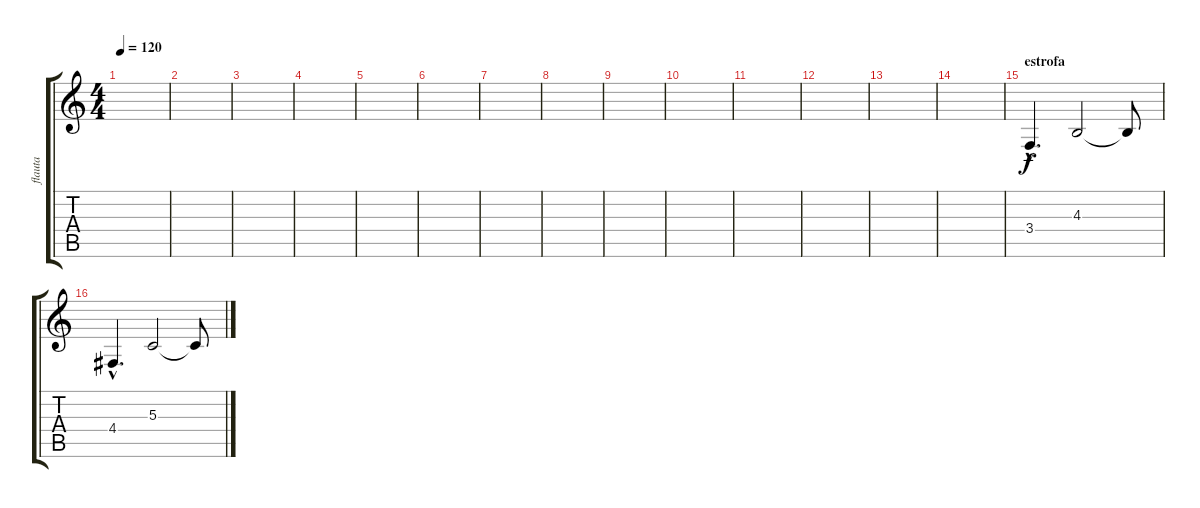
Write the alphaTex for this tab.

\track ("flauta" "flauta") {instrument flute}
\staff {score tabs}
\tuning (E4 B3 G3 D3 A2 E2) {hide}
\ts (4 4)
\tempo 120
\clef g2
\ks c
|
|
|
|
|
|
|
|
|
|
|
|
|
|
\section ("" "estrofa")
3.4{hac}.4{d} 4.3.2 4.3{t}.8 |
4.4{hac}.4{d} 5.3.2 5.3{t}.8
